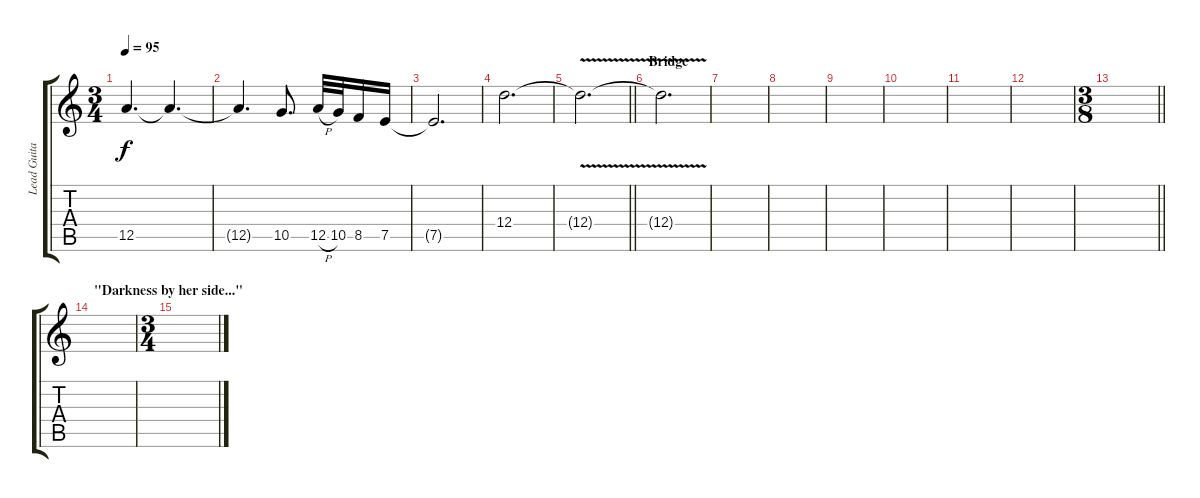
\track ("Lead Guitar" "Lead Guita") {instrument overdrivenguitar}
\staff {score tabs}
\tuning (E4 A3 F3 D3 A2 D2) {hide}
\ts (3 4)
\tempo 95
\clef g2
\ks c
12.5{t}.4{d dy f} 12.5{t}.4{d} |
12.5{t}.4{d} 10.5.8{d volume 13} 12.5{h}.32 10.5.32 8.5.16 7.5.16 |
7.5{t}.2{d} |
12.4.2{d} |
\barLineRight lightlight
12.4{v t}.2{d volume 2} |
\section ("" "Bridge")
12.4{v t}.2{d} |
|
|
|
|
|
|
\ts (3 8)
\barLineRight lightlight
|
\section ("" "\"Darkness by her side...\"")
|
\ts (3 4)
